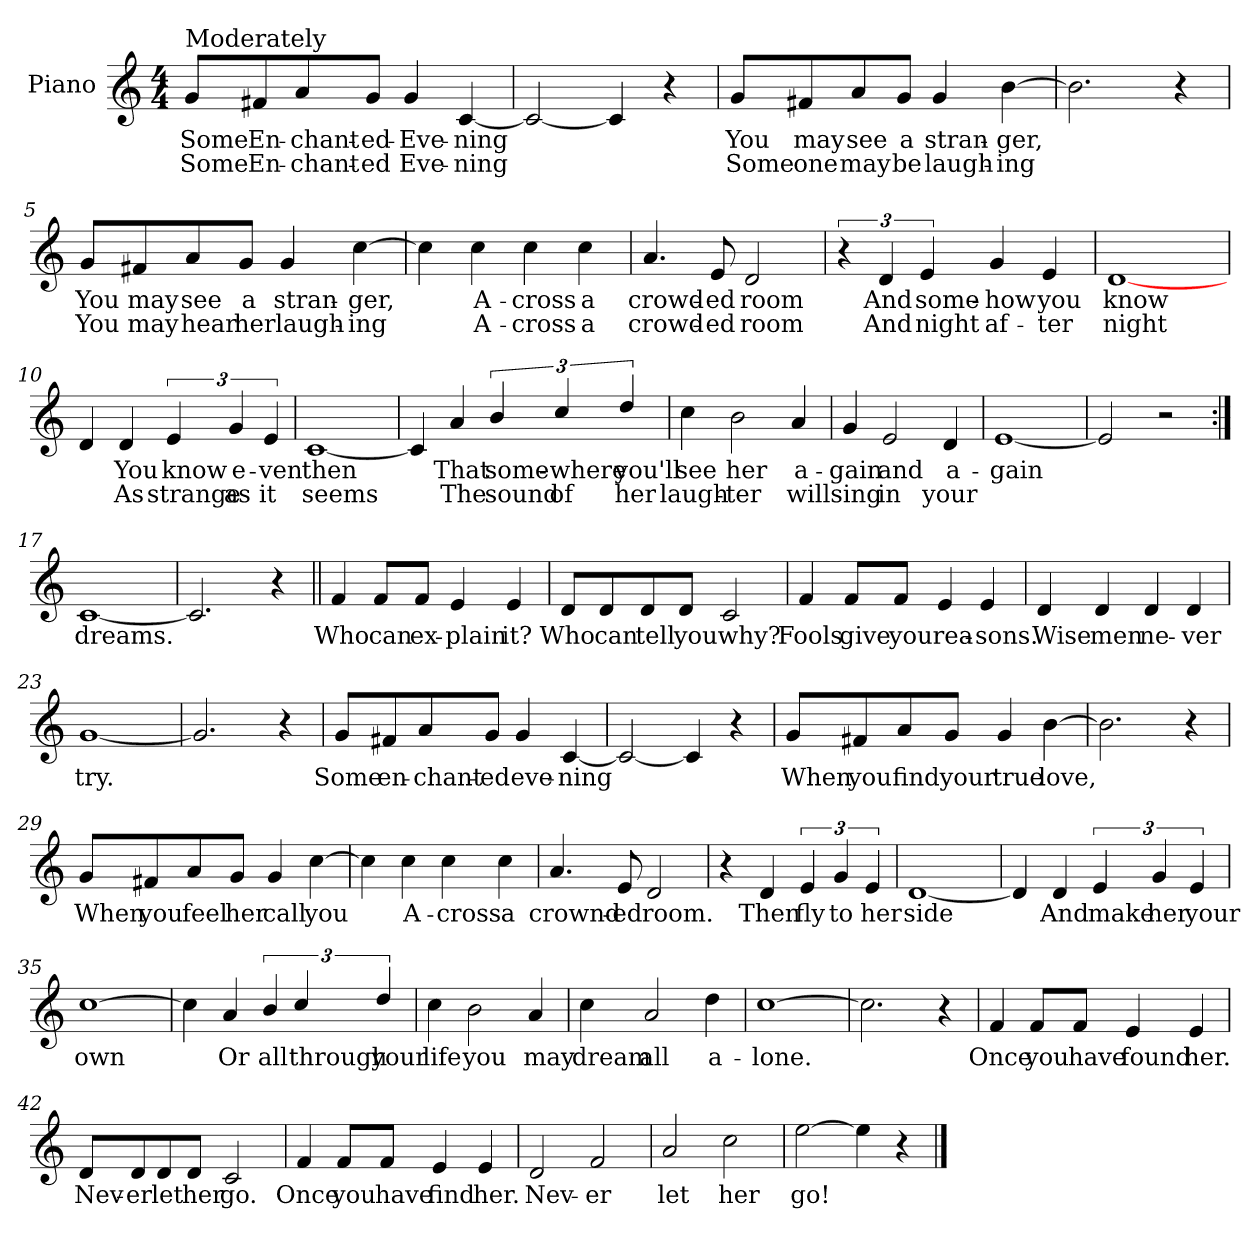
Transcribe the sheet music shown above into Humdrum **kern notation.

**kern	**text	**text
*part1	*part1	*part1
*staff1	*staff1	*staff1
*I"Piano	*	*
*I'Pno	*	*
*clefG2	*	*
*k[]	*	*
*C:	*	*
*M4/4	*	*
=1	=1	=1
!LO:TX:a:t=Moderately	!	!
8g/L	Some	Some
8f#X/	En-	En-
8a/	chant-	-chant-
8g/J	-ed-	-ed
4g/	Eve-	Eve-
[4c/	-ning	-ning
=2	=2	=2
2c/_	.	.
4c/]	.	.
4r	.	.
=3	=3	=3
8g/L	You	Some
8f#X/	may	-one
8a/	see	may
8g/J	a	be
4g/	stran-	laugh-
[4b\	-ger,	-ing
=4	=4	=4
2.b\]	.	.
4r	.	.
!!LO:LB:g=z
=5	=5	=5
8g/L	You	You
8f#X/	may	may
8a/	see	hear
8g/J	a	her
4g/	stran-	laugh-
[4cc\	-ger,	-ing
=6	=6	=6
4cc\]	.	.
4cc\	A-	A-
4cc\	-cross	-cross
4cc\	a	a
=7	=7	=7
4.a/	crowd-	crowd-
8e/	-ed	-ed
2d/	room	room
=8	=8	=8
6r	.	.
6d/	And	And
6e/	some-	night
4g/	-how	af-
4e/	you	-ter
!!LO:LB:g=z
=9	=9	=9
[1d	know	night
=10	=10	=10
4d/	.	.
4d/	You	As
6e/	know	strange
6g/	e-	as
6e/	-ven	it
=11	=11	=11
[1c	then	seems
=12	=12	=12
4c/]	.	.
4a/	That	The
6b/	some-	sound
6cc/	-where	of
6dd/	you'll	her
!!LO:LB:g=z
=13	=13	=13
4cc\	see	laugh-
2b\	her	-ter
4a/	a-	will
=14	=14	=14
4g/	-gain	sing
2e/	and	in
4d/	a-	your
=15	=15	=15
[1e	-gain	.
=16	=16	=16
2e/]	.	.
2r	.	.
!!LO:LB:g=z
=17:|!	=17:|!	=17:|!
[1c	dreams.	.
=18	=18	=18
2.c/]	.	.
4r	.	.
=19||	=19||	=19||
4f/	Who	.
8f/L	can	.
8f/J	ex-	.
4e/	-plain	.
4e/	it?	.
=20	=20	=20
8d/L	Who	.
8d/	can	.
8d/	tell	.
8d/J	you	.
2c/	why?	.
!!LO:LB:g=z
=21	=21	=21
4f/	Fools	.
8f/L	give	.
8f/J	you	.
4e/	rea-	.
4e/	-sons.	.
=22	=22	=22
4d/	Wise	.
4d/	men	.
4d/	ne-	.
4d/	-ver	.
=23	=23	=23
[1g	try.	.
=24	=24	=24
2.g/]	.	.
4r	.	.
!!LO:LB:g=z
=25	=25	=25
8g/L	Some	.
8f#X/	en-	.
8a/	-chant-	.
8g/J	-ed	.
4g/	eve-	.
[4c/	-ning	.
=26	=26	=26
2c/_	.	.
4c/]	.	.
4r	.	.
=27	=27	=27
8g/L	When	.
8f#X/	you	.
8a/	find	.
8g/J	your	.
4g/	true	.
[4b\	love,	.
=28	=28	=28
2.b\]	.	.
4r	.	.
!!LO:LB:g=z
=29	=29	=29
8g/L	When	.
8f#X/	you	.
8a/	feel	.
8g/J	her	.
4g/	call	.
[4cc\	you	.
=30	=30	=30
4cc\]	.	.
4cc\	A-	.
4cc\	-cross	.
4cc\	a	.
=31	=31	=31
4.a/	crownd-	.
8e/	-ed	.
2d/	room.	.
=32	=32	=32
4r	.	.
4d/	Then	.
6e/	fly	.
6g/	to	.
6e/	her	.
!!LO:PB:g=z
=33	=33	=33
[1d	side	.
=34	=34	=34
4d/]	.	.
4d/	And	.
6e/	make	.
6g/	her	.
6e/	your	.
=35	=35	=35
[1cc	own	.
=36	=36	=36
4cc\]	.	.
4a/	Or	.
6b/	all	.
6cc/	through	.
6dd/	your	.
!!LO:LB:g=z
=37	=37	=37
4cc\	life	.
2b\	you	.
4a/	may	.
=38	=38	=38
4cc\	dream	.
2a/	all	.
4dd\	a-	.
=39	=39	=39
[1cc	lone.	.
=40	=40	=40
2.cc\]	.	.
4r	.	.
!!LO:LB:g=z
=41	=41	=41
4f/	Once	.
8f/L	you	.
8f/J	have	.
4e/	found	.
4e/	her.	.
=42	=42	=42
8d/L	Nev-	.
8d/	-er	.
8d/	let	.
8d/J	her	.
2c/	go.	.
=43	=43	=43
4f/	Once	.
8f/L	you	.
8f/J	have	.
4e/	find	.
4e/	her.	.
!!LO:LB:g=z
=44	=44	=44
2d/	Nev-	.
2f/	-er	.
=45	=45	=45
2a/	let	.
2cc\	her	.
=46	=46	=46
[2ee\	go!	.
4ee\]	.	.
4r	.	.
==	==	==
*-	*-	*-
